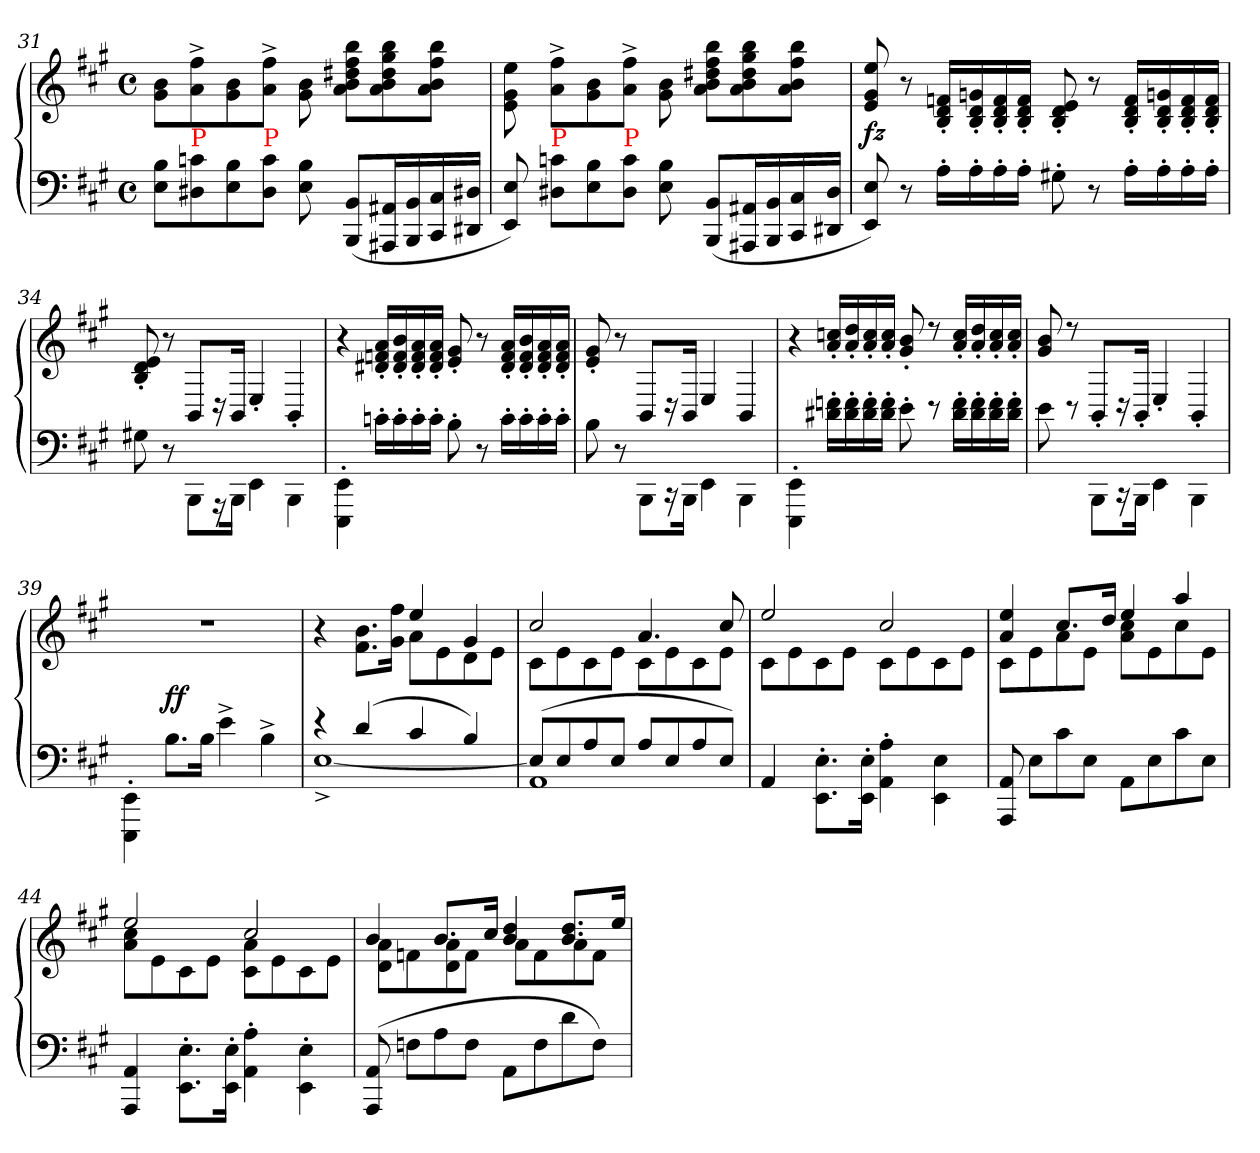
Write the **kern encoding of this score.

**kern	**kern	**dynam
*part1	*part1	*part1
*staff2	*staff1	*staff1/2
*clefF4	*clefG2	*
*k[f#c#g#]	*k[f#c#g#]	*
*M4/4	*M4/4	*
*met(c)	*met(c)	*
=31	=31	=31
8B 8EL	8b 8g#L	.
!	!LO:TX:b:color=red:t=P	!
8cn 8D#X	8ff#^< 8a^<	.
8B 8E	8b 8g#	.
!	!LO:TX:b:color=red:t=P	!
8c 8D#J	8ff#^< 8a^<J	.
8B 8E	8b\ 8g#\	.
(<8BB 8BBBL	8bb 8ff# 8dd#X 8b 8aL	.
16AA#X 16AAA#XL	8bb 8gg# 8dd# 8b 8a	.
16BB 16BBB	.	.
16C# 16CC#	8bb 8ff# 8b 8aJ	.
16D#X 16DD#XJJ	.	.
=32	=32	=32
8E 8EE)	8ee\ 8g#\ 8e\	.
!	!LO:TX:b:color=red:t=P	!
8cn 8D#XL	8ff#^< 8a^<L	.
8B 8E	8b 8g#	.
!	!LO:TX:b:color=red:t=P	!
8c 8D#J	8ff#^< 8a^<J	.
8B 8E	8b\ 8g#\	.
(<8BB 8BBBL	8bb 8ff# 8dd#X 8b 8aL	.
16AA#X 16AAA#XL	8bb 8gg# 8dd# 8b 8a	.
16BB 16BBB	.	.
16C# 16CC#	8bb 8ff# 8b 8aJ	.
16D# 16DD#JJ	.	.
=33	=33	=33
8E 8EE)	8ee 8g# 8e	fz
8r	8r	.
16A'>LL	16fn'< 16d'< 16B'<LL	.
16A'>	16gn'< 16d'< 16B'<	.
16A'>	16f'< 16d'< 16B'<	.
16A'>JJ	16f'< 16d'< 16B'<JJ	.
8G#X'>	8e'< 8d'< 8B'<	.
8r	8r	.
16A'>LL	16f'< 16d'< 16B'<LL	.
16A'>	16gn'< 16d'< 16B'<	.
16A'>	16f'< 16d'< 16B'<	.
16A'>JJ	16f'< 16d'< 16B'<JJ	.
=34	=34	=34
8G#X	8e'< 8d'< 8B'<	.
8r	8r	.
8BBB\L	8BB/L	.
16rAAA	16r	.
16BBB\Jk	16BB/Jk	.
4EE\	4E'>/	.
4BBB\	4BB'>/	.
=35	=35	=35
4EE'>\ 4EEE'>\	4r	.
16cn'>LL	16a'< 16fn'< 16d#X'<LL	.
16c'>	16b'< 16f'< 16d#'<	.
16c'>	16a'< 16f'< 16d#'<	.
16c'>JJ	16a'< 16f'< 16d#'<JJ	.
8B'>	8g#'< 8e'<	.
8r	8r	.
16c'>LL	16a'< 16f'< 16d#'<LL	.
16c'>	16b'< 16f'< 16d#'<	.
16c'>	16a'< 16f'< 16d#'<	.
16c'>JJ	16a'< 16f'< 16d#'<JJ	.
=36	=36	=36
8B	8g#'< 8e'<	.
8r	8r	.
8BBB\L	8BB/L	.
16rCC	16r	.
16BBB\Jk	16BB/Jk	.
4EE\	4E/	.
4BBB\	4BB/	.
=37	=37	=37
4EE'>\ 4EEE'>\	4r	.
16fn'<\ 16d#X'<\LL	16ccn'>/ 16a'>/LL	.
16f'<\ 16d#'<\	16dd'>/ 16a'>/	.
16f'<\ 16d#'<\	16cc'>/ 16a'>/	.
16f'<\ 16d#'<\JJ	16cc'>/ 16a'>/JJ	.
8e'<\	8b'>/ 8g#'>/	.
8re	8rdd	.
16f'<\ 16d#'<\LL	16cc'>/ 16a'>/LL	.
16f'<\ 16d#'<\	16dd'>/ 16a'>/	.
16f'<\ 16d#'<\	16cc'>/ 16a'>/	.
16f'<\ 16d#'<\JJ	16cc'>/ 16a'>/JJ	.
=38	=38	=38
8e\	8b/ 8g#/	.
8re	8rdd	.
8BBB\L	8BB'>/L	.
16rCC	16r	.
16BBB\Jk	16BB'>/Jk	.
4EE\	4E'>/	.
4BBB\	4BB'>/	.
=39	=39	=39
*	*^	*
4EE'>\ 4EEE'>\	1r	4ryy	.
8.BL	.	2.ryy	ff
16BJk	.	.	.
4e^>	.	.	.
4B^>	.	.	.
=40	=40	=40	=40
*^	*	*	*
4re	[1E^<	4r	2ryy	.
(<4d	.	8.b 8.f#L	.	.
.	.	16ff# 16g#Jk	.	.
4c#	.	4ee	8aL	.
.	.	.	8e	.
4B)	.	4g#	8d	.
.	.	.	8eJ	.
=41	=41	=41	=41	=41
(<8EL]	1AA	2cc#	8c#L	.
8E	.	.	8e	.
8A	.	.	8c#	.
8EJ	.	.	8eJ	.
8AL	.	4.a	8c#L	.
8E	.	.	8e	.
8A	.	.	8c#	.
8EJ)	.	8cc#	8eJ	.
*v	*v	*	*	*
=42	=42	=42	=42
4AA	2ee	8c#L	.
.	.	8e	.
8.E'>\ 8.EE'>\L	.	8c#	.
.	.	8eJ	.
16E'>\ 16EE'>\Jk	.	.	.
4A'>\ 4AA'>\	2cc#	8c#L	.
.	.	8e	.
4E\ 4EE\	.	8c#	.
.	.	8eJ	.
=43	=43	=43	=43
8AA 8AAA	4ee 4a	8c#L	.
8EL	.	8e	.
8c#	8.cc#L	8a	.
8EJ	.	8eJ	.
.	16ddJk	.	.
8AAL	4ee	8cc# 8aL	.
8E	.	8e	.
8c#	4aa	8cc#	.
8EJ	.	8eJ	.
=44	=44	=44	=44
4AA 4AAA	2ee	8cc# 8aL	.
.	.	8e	.
8.E'>\ 8.EE'>\L	.	8c#	.
.	.	8eJ	.
16E'>\ 16EE'>\Jk	.	.	.
4A'>\ 4AA'>\	2cc#	8a 8c#L	.
.	.	8e	.
4E'>\ 4EE'>\	.	8c#	.
.	.	8eJ	.
=45	=45	=45	=45
(>8AA 8AAA	4b	8a 8dL	.
8FnL	.	8fn	.
8A	8.bL	8a 8d	.
8FJ	.	8fJ	.
.	16cc#Jk	.	.
8AAL	4dd 4b	8aL	.
8F	.	8f	.
8d	8.dd 8.bL	8a	.
8FJ)	.	8fJ	.
.	16eeJk	.	.
*	*v	*v	*
=	=	=
*-	*-	*-
